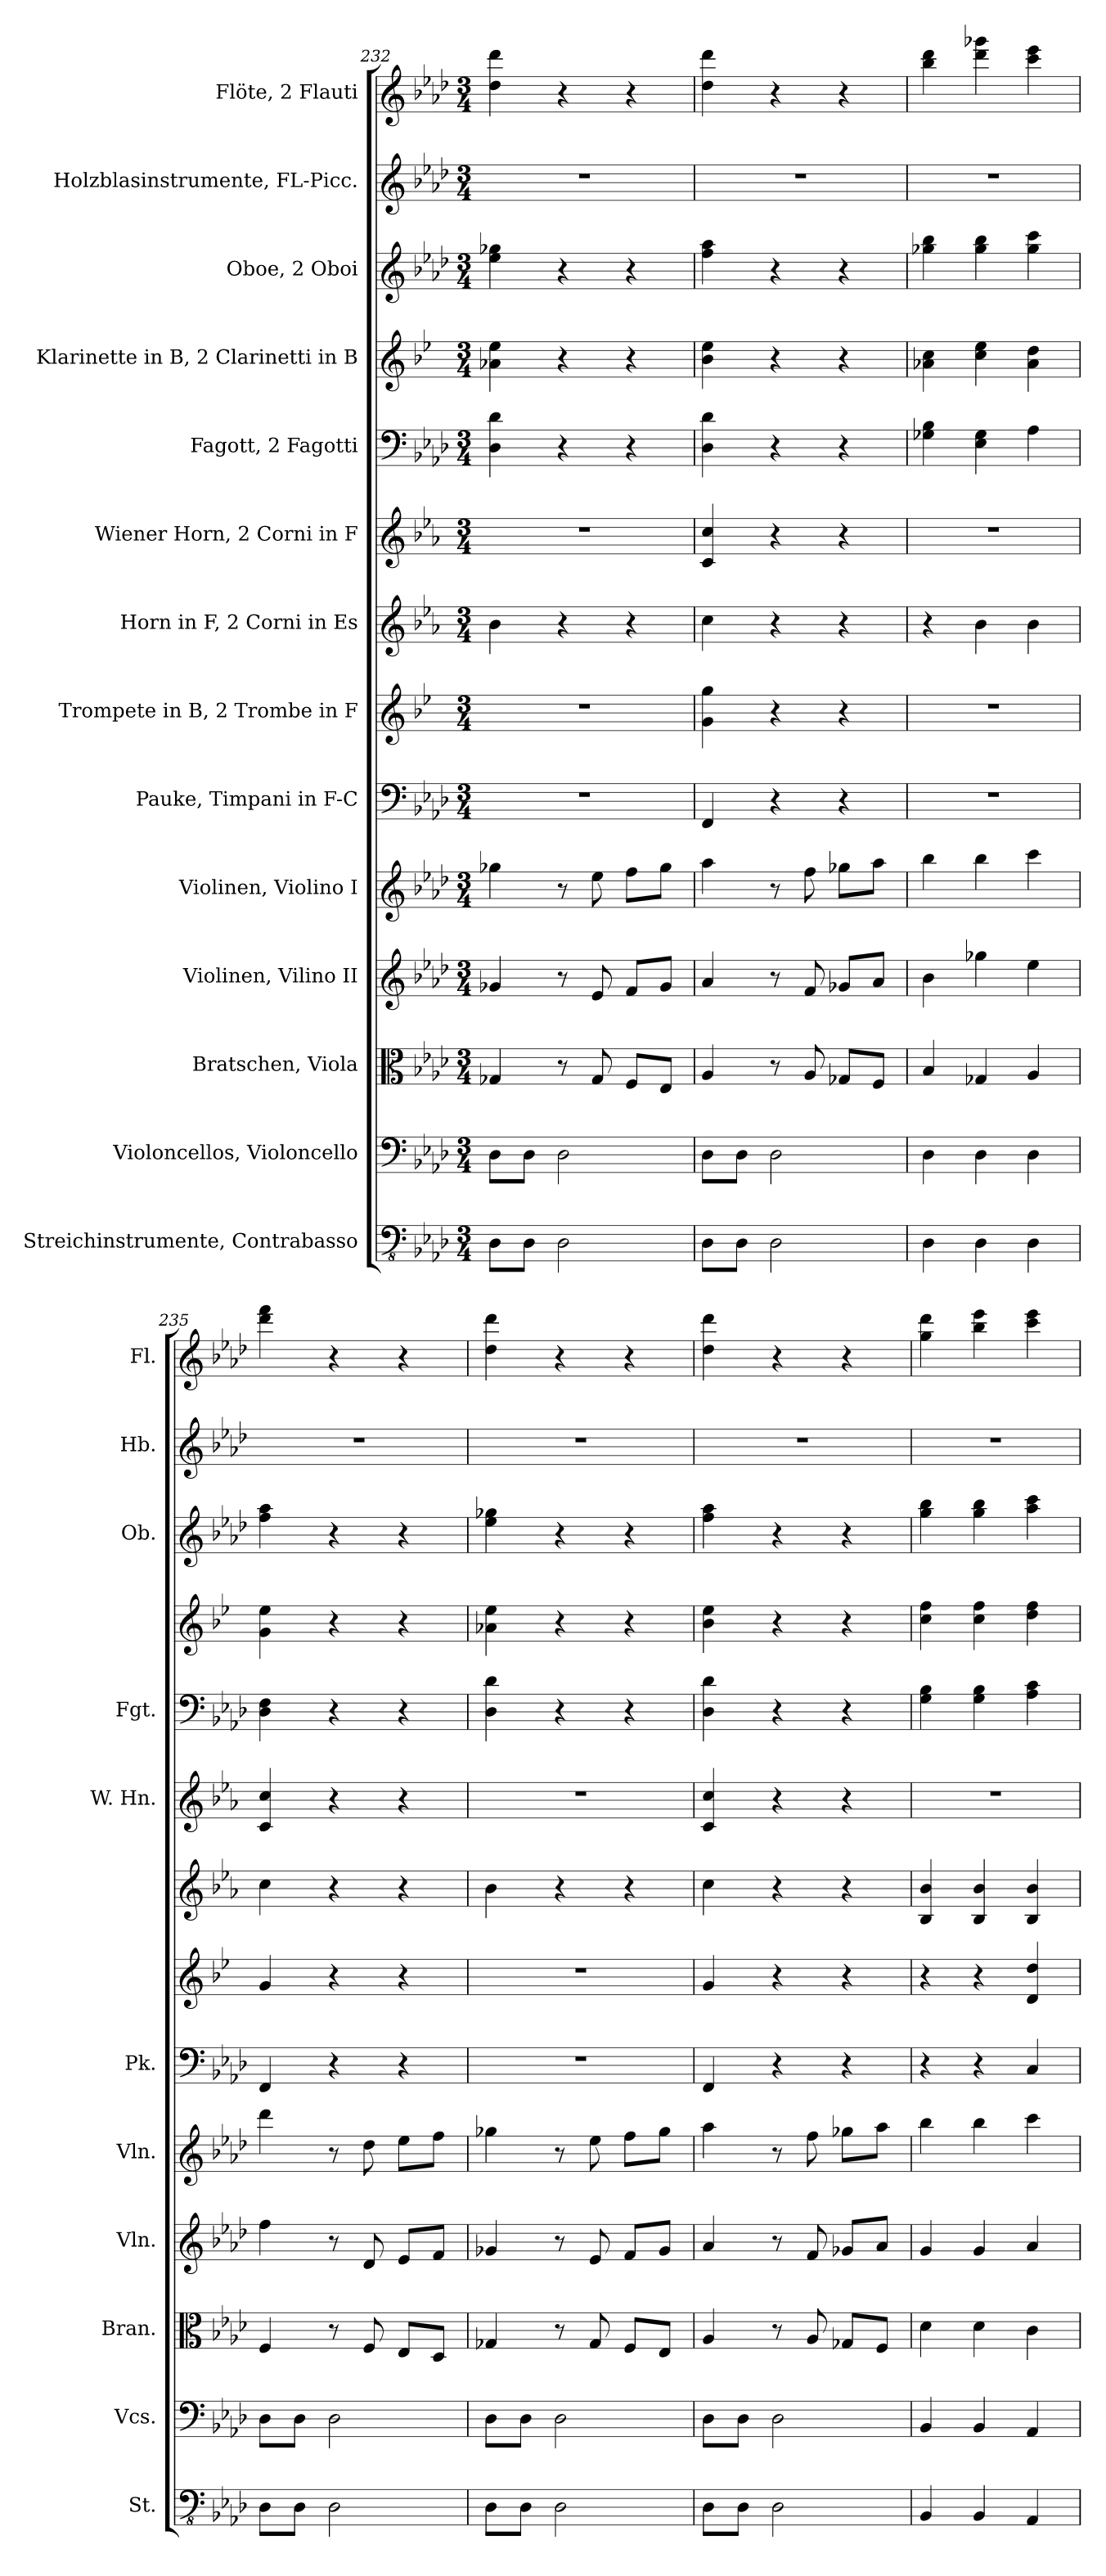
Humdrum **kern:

**kern	**kern	**kern	**kern	**kern	**kern	**kern	**kern	**kern	**kern	**kern	**kern	**kern	**kern
*part14	*part13	*part12	*part11	*part10	*part9	*part8	*part7	*part6	*part5	*part4	*part3	*part2	*part1
*staff14	*staff13	*staff12	*staff11	*staff10	*staff9	*staff8	*staff7	*staff6	*staff5	*staff4	*staff3	*staff2	*staff1
*I"Streichinstrumente, Contrabasso	*I"Violoncellos, Violoncello	*I"Bratschen, Viola	*I"Violinen, Vilino II	*I"Violinen, Violino I	*I"Pauke, Timpani in F-C	*I"Trompete in B, 2 Trombe in F	*I"Horn in F, 2 Corni in Es	*I"Wiener Horn, 2 Corni in F	*I"Fagott, 2 Fagotti	*I"Klarinette in B, 2 Clarinetti in B	*I"Oboe, 2 Oboi	*I"Holzblasinstrumente, FL-Picc.	*I"Flöte, 2 Flauti
*I'St.	*I'Vcs.	*I'Bran.	*I'Vln.	*I'Vln.	*I'Pk.	*	*	*I'W. Hn.	*I'Fgt.	*	*I'Ob.	*I'Hb.	*I'Fl.
*clefFv4	*clefF4	*clefC3	*clefG2	*clefG2	*clefF4	*clefG2	*clefG2	*clefG2	*clefF4	*clefG2	*clefG2	*clefG2	*clefG2
*	*	*	*	*	*	*ITrd1c2	*ITrd4c7	*ITrd4c7	*	*ITrd1c2	*	*	*
*k[b-e-a-d-]	*k[b-e-a-d-]	*k[b-e-a-d-]	*k[b-e-a-d-]	*k[b-e-a-d-]	*k[b-e-a-d-]	*k[b-e-a-d-]	*k[b-e-a-d-]	*k[b-e-a-d-]	*k[b-e-a-d-]	*k[b-e-a-d-]	*k[b-e-a-d-]	*k[b-e-a-d-]	*k[b-e-a-d-]
*M3/4	*M3/4	*M3/4	*M3/4	*M3/4	*M3/4	*M3/4	*M3/4	*M3/4	*M3/4	*M3/4	*M3/4	*M3/4	*M3/4
=232	=232	=232	=232	=232	=232	=232	=232	=232	=232	=232	=232	=232	=232
8DD-\L	8D-\L	4G-X/	4g-X/	4gg-X\	2.r	2.r	4e-\	2.r	4D-\ 4d-\	4g-X\ 4dd-\	4ee-\ 4gg-X\	2.r	4dd-\ 4ddd-\
8DD-\J	8D-\J	.	.	.	.	.	.	.	.	.	.	.	.
2DD-\	2D-\	8r	8r	8r	.	.	4r	.	4r	4r	4r	.	4r
.	.	8G-/	8e-/	8ee-\	.	.	.	.	.	.	.	.	.
.	.	8F/L	8f/L	8ff\L	.	.	4r	.	4r	4r	4r	.	4r
.	.	8E-/J	8g-/J	8gg-\J	.	.	.	.	.	.	.	.	.
!!LO:PB:g=z
=233	=233	=233	=233	=233	=233	=233	=233	=233	=233	=233	=233	=233	=233
8DD-\L	8D-\L	4A-/	4a-/	4aa-\	4FF/	4f\ 4ff\	4f\	4F/ 4f/	4D-\ 4d-\	4a-\ 4dd-\	4ff\ 4aa-\	2.r	4dd-\ 4ddd-\
8DD-\J	8D-\J	.	.	.	.	.	.	.	.	.	.	.	.
2DD-\	2D-\	8r	8r	8r	4r	4r	4r	4r	4r	4r	4r	.	4r
.	.	8A-/	8f/	8ff\	.	.	.	.	.	.	.	.	.
.	.	8G-X/L	8g-X/L	8gg-X\L	4r	4r	4r	4r	4r	4r	4r	.	4r
.	.	8F/J	8a-/J	8aa-\J	.	.	.	.	.	.	.	.	.
=234	=234	=234	=234	=234	=234	=234	=234	=234	=234	=234	=234	=234	=234
4DD-\	4D-\	4B-/	4b-\	4bb-\	2.r	2.r	4r	2.r	4G-X\ 4B-\	4g-X\ 4b-\	4gg-X\ 4bb-\	2.r	4bb-\ 4ddd-\
4DD-\	4D-\	4G-X/	4gg-X\	4bb-\	.	.	4e-\	.	4E-\ 4G-\	4b-\ 4dd-\	4gg-\ 4bb-\	.	4ddd-\ 4ggg-X\
4DD-\	4D-\	4A-/	4ee-\	4ccc\	.	.	4e-\	.	4A-\	4g-\ 4cc\	4gg-\ 4ccc\	.	4ccc\ 4eee-\
=235	=235	=235	=235	=235	=235	=235	=235	=235	=235	=235	=235	=235	=235
8DD-\L	8D-\L	4F/	4ff\	4ddd-\	4FF/	4f/	4f\	4F/ 4f/	4D-\ 4F\	4f\ 4dd-\	4ff\ 4aa-\	2.r	4ddd-\ 4fff\
8DD-\J	8D-\J	.	.	.	.	.	.	.	.	.	.	.	.
2DD-\	2D-\	8r	8r	8r	4r	4r	4r	4r	4r	4r	4r	.	4r
.	.	8F/	8d-/	8dd-\	.	.	.	.	.	.	.	.	.
.	.	8E-/L	8e-/L	8ee-\L	4r	4r	4r	4r	4r	4r	4r	.	4r
.	.	8D-/J	8f/J	8ff\J	.	.	.	.	.	.	.	.	.
=236	=236	=236	=236	=236	=236	=236	=236	=236	=236	=236	=236	=236	=236
8DD-\L	8D-\L	4G-X/	4g-X/	4gg-X\	2.r	2.r	4e-\	2.r	4D-\ 4d-\	4g-X\ 4dd-\	4ee-\ 4gg-X\	2.r	4dd-\ 4ddd-\
8DD-\J	8D-\J	.	.	.	.	.	.	.	.	.	.	.	.
2DD-\	2D-\	8r	8r	8r	.	.	4r	.	4r	4r	4r	.	4r
.	.	8G-/	8e-/	8ee-\	.	.	.	.	.	.	.	.	.
.	.	8F/L	8f/L	8ff\L	.	.	4r	.	4r	4r	4r	.	4r
.	.	8E-/J	8g-/J	8gg-\J	.	.	.	.	.	.	.	.	.
=237	=237	=237	=237	=237	=237	=237	=237	=237	=237	=237	=237	=237	=237
8DD-\L	8D-\L	4A-/	4a-/	4aa-\	4FF/	4f/	4f\	4F/ 4f/	4D-\ 4d-\	4a-\ 4dd-\	4ff\ 4aa-\	2.r	4dd-\ 4ddd-\
8DD-\J	8D-\J	.	.	.	.	.	.	.	.	.	.	.	.
2DD-\	2D-\	8r	8r	8r	4r	4r	4r	4r	4r	4r	4r	.	4r
.	.	8A-/	8f/	8ff\	.	.	.	.	.	.	.	.	.
.	.	8G-X/L	8g-X/L	8gg-X\L	4r	4r	4r	4r	4r	4r	4r	.	4r
.	.	8F/J	8a-/J	8aa-\J	.	.	.	.	.	.	.	.	.
=238	=238	=238	=238	=238	=238	=238	=238	=238	=238	=238	=238	=238	=238
4BBB-/	4BB-/	4d-\	4g/	4bb-\	4r	4r	4E-/ 4e-/	2.r	4G\ 4B-\	4b-\ 4ee-\	4gg\ 4bb-\	2.r	4gg\ 4ddd-\
4BBB-/	4BB-/	4d-\	4g/	4bb-\	4r	4r	4E-/ 4e-/	.	4G\ 4B-\	4b-\ 4ee-\	4gg\ 4bb-\	.	4bb-\ 4eee-\
4AAA-/	4AA-/	4c\	4a-/	4ccc\	4C/	4c/ 4cc/	4E-/ 4e-/	.	4A-\ 4c\	4cc\ 4ee-\	4aa-\ 4ccc\	.	4ccc\ 4eee-\
=	=	=	=	=	=	=	=	=	=	=	=	=	=
*-	*-	*-	*-	*-	*-	*-	*-	*-	*-	*-	*-	*-	*-
